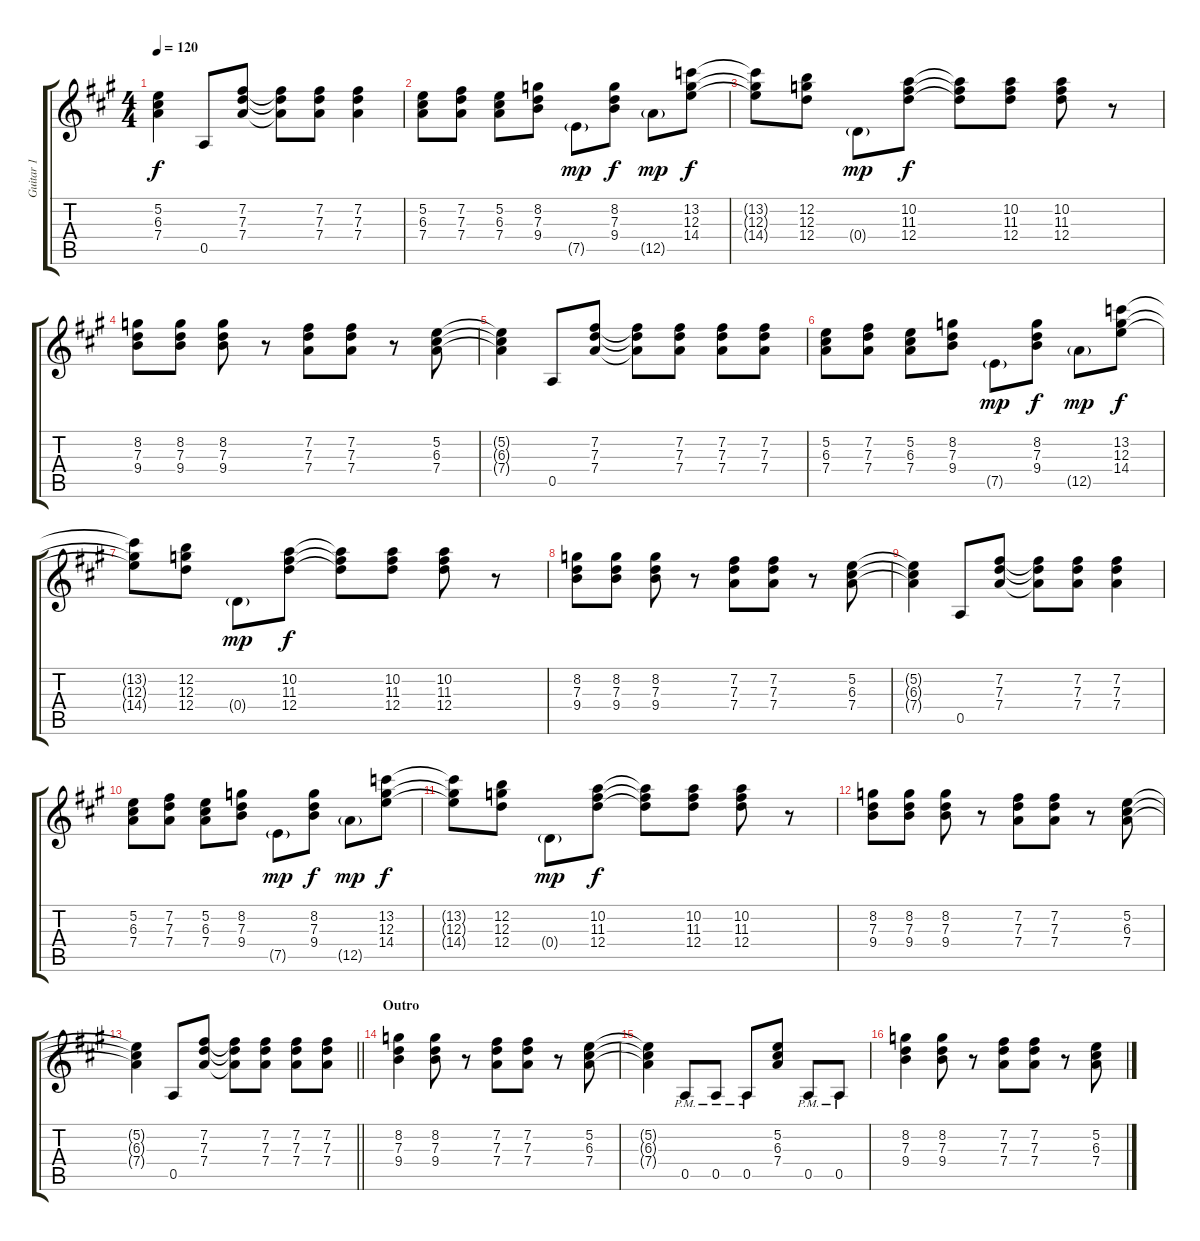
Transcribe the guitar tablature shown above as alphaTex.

\track ("Guitar 1" "Guitar 1") {instrument overdrivenguitar}
\staff {score tabs}
\tuning (E4 B3 G3 D3 A2 E2) {hide}
\ts (4 4)
\tempo 120
\clef g2
\ks a
(5.2{t} 6.3{t} 7.4{t}).4{dy f} 0.5.8 (7.2 7.3 7.4).8 (7.2{t} 7.3{t} 7.4{t}).8 (7.2 7.3 7.4).8 (7.2 7.3 7.4).4 |
(5.2 6.3 7.4).8 (7.2 7.3 7.4).8 (5.2 6.3 7.4).8 (8.2 7.3 9.4).8 7.5{g}.8{dy mp} (8.2 7.3 9.4).8{dy f} 12.5{g}.8{dy mp} (13.2 12.3 14.4).8{dy f} |
(13.2{t} 12.3{t} 14.4{t}).8 (12.2 12.3 12.4).8 0.4{g}.8{dy mp} (10.2 11.3 12.4).8{dy f} (10.2{t} 11.3{t} 12.4{t}).8 (10.2 11.3 12.4).8 (10.2 11.3 12.4).8 r.8 |
(8.2 7.3 9.4).8 (8.2 7.3 9.4).8 (8.2 7.3 9.4).8 r.8 (7.2 7.3 7.4).8 (7.2 7.3 7.4).8 r.8 (5.2 6.3 7.4).8 |
(5.2{t} 6.3{t} 7.4{t}).4 0.5.8 (7.2 7.3 7.4).8 (7.2{t} 7.3{t} 7.4{t}).8 (7.2 7.3 7.4).8 (7.2 7.3 7.4).8 (7.2 7.3 7.4).8 |
(5.2 6.3 7.4).8 (7.2 7.3 7.4).8 (5.2 6.3 7.4).8 (8.2 7.3 9.4).8 7.5{g}.8{dy mp} (8.2 7.3 9.4).8{dy f} 12.5{g}.8{dy mp} (13.2 12.3 14.4).8{dy f} |
(13.2{t} 12.3{t} 14.4{t}).8 (12.2 12.3 12.4).8 0.4{g}.8{dy mp} (10.2 11.3 12.4).8{dy f} (10.2{t} 11.3{t} 12.4{t}).8 (10.2 11.3 12.4).8 (10.2 11.3 12.4).8 r.8 |
(8.2 7.3 9.4).8 (8.2 7.3 9.4).8 (8.2 7.3 9.4).8 r.8 (7.2 7.3 7.4).8 (7.2 7.3 7.4).8 r.8 (5.2 6.3 7.4).8 |
(5.2{t} 6.3{t} 7.4{t}).4 0.5.8 (7.2 7.3 7.4).8 (7.2{t} 7.3{t} 7.4{t}).8 (7.2 7.3 7.4).8 (7.2 7.3 7.4).4 |
(5.2 6.3 7.4).8 (7.2 7.3 7.4).8 (5.2 6.3 7.4).8 (8.2 7.3 9.4).8 7.5{g}.8{dy mp} (8.2 7.3 9.4).8{dy f} 12.5{g}.8{dy mp} (13.2 12.3 14.4).8{dy f} |
(13.2{t} 12.3{t} 14.4{t}).8 (12.2 12.3 12.4).8 0.4{g}.8{dy mp} (10.2 11.3 12.4).8{dy f} (10.2{t} 11.3{t} 12.4{t}).8 (10.2 11.3 12.4).8 (10.2 11.3 12.4).8 r.8 |
(8.2 7.3 9.4).8 (8.2 7.3 9.4).8 (8.2 7.3 9.4).8 r.8 (7.2 7.3 7.4).8 (7.2 7.3 7.4).8 r.8 (5.2 6.3 7.4).8 |
\barLineRight lightlight
(5.2{t} 6.3{t} 7.4{t}).4 0.5.8 (7.2 7.3 7.4).8 (7.2{t} 7.3{t} 7.4{t}).8 (7.2 7.3 7.4).8 (7.2 7.3 7.4).8 (7.2 7.3 7.4).8 |
\section ("" "Outro")
(8.2 7.3 9.4).4 (8.2 7.3 9.4).8 r.8 (7.2 7.3 7.4).8 (7.2 7.3 7.4).8 r.8 (5.2 6.3 7.4).8 |
(5.2{t} 6.3{t} 7.4{t}).4 0.5{pm}.8 0.5{pm}.8 0.5{pm}.8 (5.2 6.3 7.4).8 0.5{pm}.8 0.5{pm}.8 |
(8.2 7.3 9.4).4 (8.2 7.3 9.4).8 r.8 (7.2 7.3 7.4).8 (7.2 7.3 7.4).8 r.8 (5.2 6.3 7.4).8
